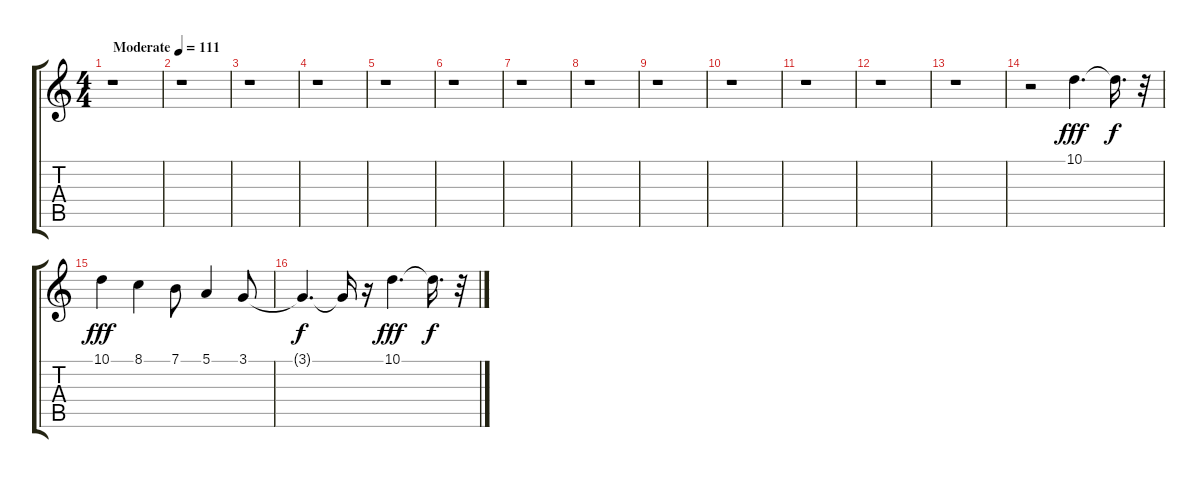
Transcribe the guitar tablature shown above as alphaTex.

\track "" {instrument pad1newage}
\staff {score tabs}
\tuning (E4 B3 G3 D3 A2 E2) {hide}
\ts (4 4)
\tempo (111 "Moderate")
\clef g2
\ks c
r.1{dy fff instrument pad1newage} |
r.1 |
r.1 |
r.1 |
r.1 |
r.1 |
r.1 |
r.1 |
r.1 |
r.1 |
r.1 |
r.1 |
r.1 |
r.2 10.1.4{d} 10.1{t}.16{d dy f} r.32 |
10.1.4{dy fff} 8.1.4 7.1.8 5.1.4 3.1.8 |
3.1{t}.4{d dy f} 3.1{t}.16 r.16 10.1.4{d dy fff} 10.1{t}.16{d dy f} r.32
